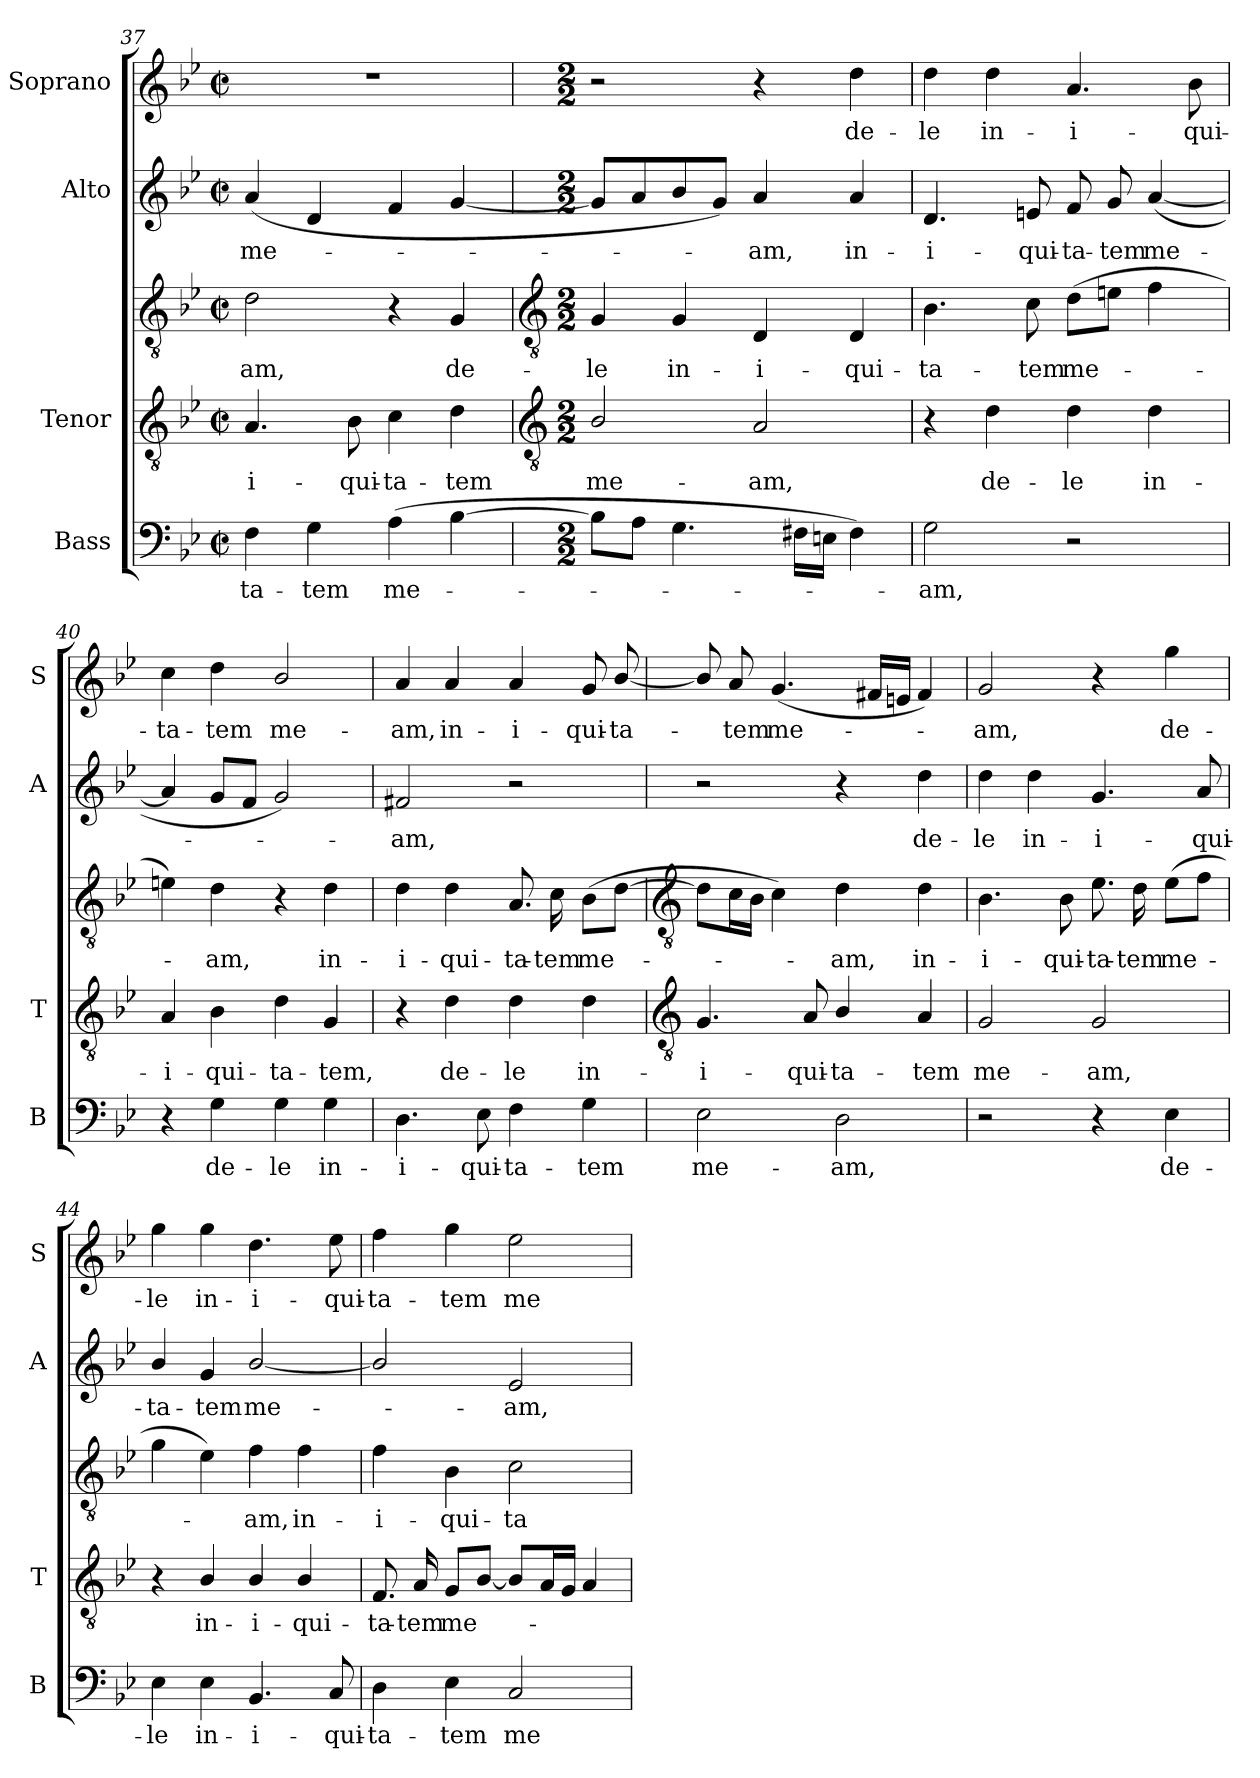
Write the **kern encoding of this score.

**kern	**text	**kern	**text	**kern	**text	**kern	**text	**kern	**text
*part4	*part4	*part3	*part3	*part3	*part3	*part2	*part2	*part1	*part1
*staff5	*staff5	*staff4	*staff4	*staff3	*staff3	*staff2	*staff2	*staff1	*staff1
*I"Bass	*	*I"Tenor	*	*	*	*I"Alto	*	*I"Soprano	*
*I'B	*	*I'T	*	*	*	*I'A	*	*I'S	*
*clefF4	*	*clefGv2	*	*clefGv2	*	*clefG2	*	*clefG2	*
*k[b-e-]	*	*k[b-e-]	*	*k[b-e-]	*	*k[b-e-]	*	*k[b-e-]	*
*B-:	*	*B-:	*	*B-:	*	*B-:	*	*B-:	*
*M2/2	*	*M2/2	*	*M2/2	*	*M2/2	*	*M2/2	*
*met(c|)	*	*met(c|)	*	*met(c|)	*	*met(c|)	*	*met(c|)	*
=37	=37	=37	=37	=37	=37	=37	=37	=37	=37
!	!LO:LY:b	!	!LO:LY:b	!	!LO:LY:b	!	!LO:LY:b	!	!
4F	-ta-	4.A	-i-	2d	-am,	(<4a	me-	1r	.
!	!LO:LY:b	!	!	!	!	!	!	!	!
4G	-tem	.	.	.	.	4d	.	.	.
!	!	!	!LO:LY:b	!	!	!	!	!	!
.	.	8B-	-qui-	.	.	.	.	.	.
!	!LO:LY:b	!	!LO:LY:b	!	!	!	!	!	!
(>4A	me-	4c	-ta-	4r	.	4f	.	.	.
!	!	!	!LO:LY:b	!	!LO:LY:b	!	!	!	!
[4B-	.	4d	-tem	4G	de-	[4g	.	.	.
!!LO:LB:g=z
=38	=38	=38	=38	=38	=38	=38	=38	=38	=38
*	*	*clefGv2	*	*clefGv2	*	*	*	*	*
*M2/2	*	*M2/2	*	*M2/2	*	*M2/2	*	*M2/2	*
!	!	!	!LO:LY:b	!	!LO:LY:b	!	!	!	!
8B-L]	.	2B-/	-me-	4G	le	8gL]	.	2r	.
8AJ	.	.	.	.	.	8a	.	.	.
!	!	!	!	!	!LO:LY:b	!	!	!	!
4.G	.	.	.	4G	in-	8b-	.	.	.
.	.	.	.	.	.	8gJ)	.	.	.
!	!	!	!LO:LY:b	!	!LO:LY:b	!	!LO:LY:b	!	!
.	.	2A	-am,	4D	-i-	4a	am,	4r	.
16F#XLL	.	.	.	.	.	.	.	.	.
16EnJJ	.	.	.	.	.	.	.	.	.
!	!	!	!	!	!LO:LY:b	!	!LO:LY:b	!	!LO:LY:b
4F#)	.	.	.	4D	-qui-	4a	in-	4dd	de-
=39	=39	=39	=39	=39	=39	=39	=39	=39	=39
!	!LO:LY:b	!	!	!	!LO:LY:b	!	!LO:LY:b	!	!LO:LY:b
2G	am,	4r	.	4.B-	ta-	4.d	-i-	4dd	-le
!	!	!	!LO:LY:b	!	!	!	!	!	!LO:LY:b
.	.	4d	de-	.	.	.	.	4dd	in-
!	!	!	!	!	!LO:LY:b	!	!LO:LY:b	!	!
.	.	.	.	8c	-tem	8en	-qui-	.	.
!	!	!	!LO:LY:b	!	!LO:LY:b	!	!LO:LY:b	!	!LO:LY:b
2r	.	4d	-le	(>8dL	me-	8f	-ta-	4.a	-i-
!	!	!	!	!	!	!	!LO:LY:b	!	!
.	.	.	.	8enJ	.	8g	-tem	.	.
!	!	!	!LO:LY:b	!	!	!	!LO:LY:b	!	!
.	.	4d	in-	4f	.	(<[4a	me-	.	.
!	!	!	!	!	!	!	!	!	!LO:LY:b
.	.	.	.	.	.	.	.	8b-	-qui-
=40	=40	=40	=40	=40	=40	=40	=40	=40	=40
!	!	!	!LO:LY:b	!	!	!	!	!	!LO:LY:b
4r	.	4A	-i-	4en)	.	4a]	.	4cc	-ta-
!	!LO:LY:b	!	!LO:LY:b	!	!LO:LY:b	!	!	!	!LO:LY:b
4G	de-	4B-	-qui-	4d	-am,	8gL	.	4dd	-tem
.	.	.	.	.	.	8fJ	.	.	.
!	!LO:LY:b	!	!LO:LY:b	!	!	!	!	!	!LO:LY:b
4G	-le	4d	-ta-	4r	.	2g)	.	2b-/	me-
!	!LO:LY:b	!	!LO:LY:b	!	!LO:LY:b	!	!	!	!
4G	in-	4G	-tem,	4d	in-	.	.	.	.
=41	=41	=41	=41	=41	=41	=41	=41	=41	=41
!	!LO:LY:b	!	!	!	!LO:LY:b	!	!LO:LY:b	!	!LO:LY:b
4.D	-i-	4r	.	4d	i-	2f#X	am,	4a	-am,
!	!	!	!LO:LY:b	!	!LO:LY:b	!	!	!	!LO:LY:b
.	.	4d	de-	4d	-qui-	.	.	4a	in-
!	!LO:LY:b	!	!	!	!	!	!	!	!
8E-	-qui-	.	.	.	.	.	.	.	.
!	!LO:LY:b	!	!LO:LY:b	!	!LO:LY:b	!	!	!	!LO:LY:b
4F	-ta-	4d	-le	8.A	-ta-	2r	.	4a	-i-
!	!	!	!	!	!LO:LY:b	!	!	!	!
.	.	.	.	16c	-tem	.	.	.	.
!	!LO:LY:b	!	!LO:LY:b	!	!LO:LY:b	!	!	!	!LO:LY:b
4G	-tem	4d	in-	(>8B-L	me-	.	.	8g	-qui-
!	!	!	!	!	!	!	!	!	!LO:LY:b
.	.	.	.	[8dJ	.	.	.	[8b-/	-ta-
!!LO:LB:g=z
=42	=42	=42	=42	=42	=42	=42	=42	=42	=42
*	*	*clefGv2	*	*clefGv2	*	*	*	*	*
!	!LO:LY:b	!	!LO:LY:b	!	!	!	!	!	!
2E-	me-	4.G	-i-	8dL]	.	2r	.	8b-/]	.
!	!	!	!	!	!	!	!	!	!LO:LY:b
.	.	.	.	16cL	.	.	.	8a	tem
.	.	.	.	16B-JJ	.	.	.	.	.
!	!	!	!	!	!	!	!	!	!LO:LY:b
.	.	.	.	4c)	.	.	.	(<4.g	me-
!	!	!	!LO:LY:b	!	!	!	!	!	!
.	.	8A	-qui-	.	.	.	.	.	.
!	!LO:LY:b	!	!LO:LY:b	!	!LO:LY:b	!	!	!	!
2D	-am,	4B-/	-ta-	4d	-am,	4r	.	.	.
.	.	.	.	.	.	.	.	16f#XLL	.
.	.	.	.	.	.	.	.	16enJJ	.
!	!	!	!LO:LY:b	!	!LO:LY:b	!	!LO:LY:b	!	!
.	.	4A	-tem	4d	in-	4dd	de-	4f#)	.
=43	=43	=43	=43	=43	=43	=43	=43	=43	=43
!	!	!	!LO:LY:b	!	!LO:LY:b	!	!LO:LY:b	!	!LO:LY:b
2r	.	2G	me-	4.B-	i-	4dd	-le	2g	am,
!	!	!	!	!	!	!	!LO:LY:b	!	!
.	.	.	.	.	.	4dd	in-	.	.
!	!	!	!	!	!LO:LY:b	!	!	!	!
.	.	.	.	8B-	-qui-	.	.	.	.
!	!	!	!LO:LY:b	!	!LO:LY:b	!	!LO:LY:b	!	!
4r	.	2G	-am,	8.e-	-ta-	4.g	-i-	4r	.
!	!	!	!	!	!LO:LY:b	!	!	!	!
.	.	.	.	16d	-tem	.	.	.	.
!	!LO:LY:b	!	!	!	!LO:LY:b	!	!	!	!LO:LY:b
4E-	de-	.	.	(>8e-L	me-	.	.	4gg	de-
!	!	!	!	!	!	!	!LO:LY:b	!	!
.	.	.	.	8fJ	.	8a	-qui-	.	.
=44	=44	=44	=44	=44	=44	=44	=44	=44	=44
!	!LO:LY:b	!	!	!	!	!	!LO:LY:b	!	!LO:LY:b
4E-	-le	4r	.	4g	.	4b-/	-ta-	4gg	-le
!	!LO:LY:b	!	!LO:LY:b	!	!	!	!LO:LY:b	!	!LO:LY:b
4E-	in-	4B-/	-in-	4e-)	.	4g	-tem	4gg	in-
!	!LO:LY:b	!	!LO:LY:b	!	!LO:LY:b	!	!LO:LY:b	!	!LO:LY:b
4.BB-	-i-	4B-/	-i-	4f	am,	[2b-/	me-	4.dd	-i-
!	!	!	!LO:LY:b	!	!LO:LY:b	!	!	!	!
.	.	4B-/	-qui-	4f	in-	.	.	.	.
!	!LO:LY:b	!	!	!	!	!	!	!	!LO:LY:b
8C	-qui-	.	.	.	.	.	.	8ee-	-qui-
=45	=45	=45	=45	=45	=45	=45	=45	=45	=45
!	!LO:LY:b	!	!LO:LY:b	!	!LO:LY:b	!	!	!	!LO:LY:b
4D	-ta-	8.F	-ta-	4f	-i-	2b-/]	.	4ff	-ta-
!	!	!	!LO:LY:b	!	!	!	!	!	!
.	.	16A	-tem	.	.	.	.	.	.
!	!LO:LY:b	!	!LO:LY:b	!	!LO:LY:b	!	!	!	!LO:LY:b
4E-	-tem	8GL	me-	4B-	-qui-	.	.	4gg	-tem
.	.	[8B-J	.	.	.	.	.	.	.
!	!LO:LY:b	!	!	!	!LO:LY:b	!	!LO:LY:b	!	!LO:LY:b
2C	me-	8B-L]	.	2c	-ta-	2e-	am,	2ee-	me-
.	.	16AL	.	.	.	.	.	.	.
.	.	16GJJ	.	.	.	.	.	.	.
.	.	4A	.	.	.	.	.	.	.
=	=	=	=	=	=	=	=	=	=
*-	*-	*-	*-	*-	*-	*-	*-	*-	*-
